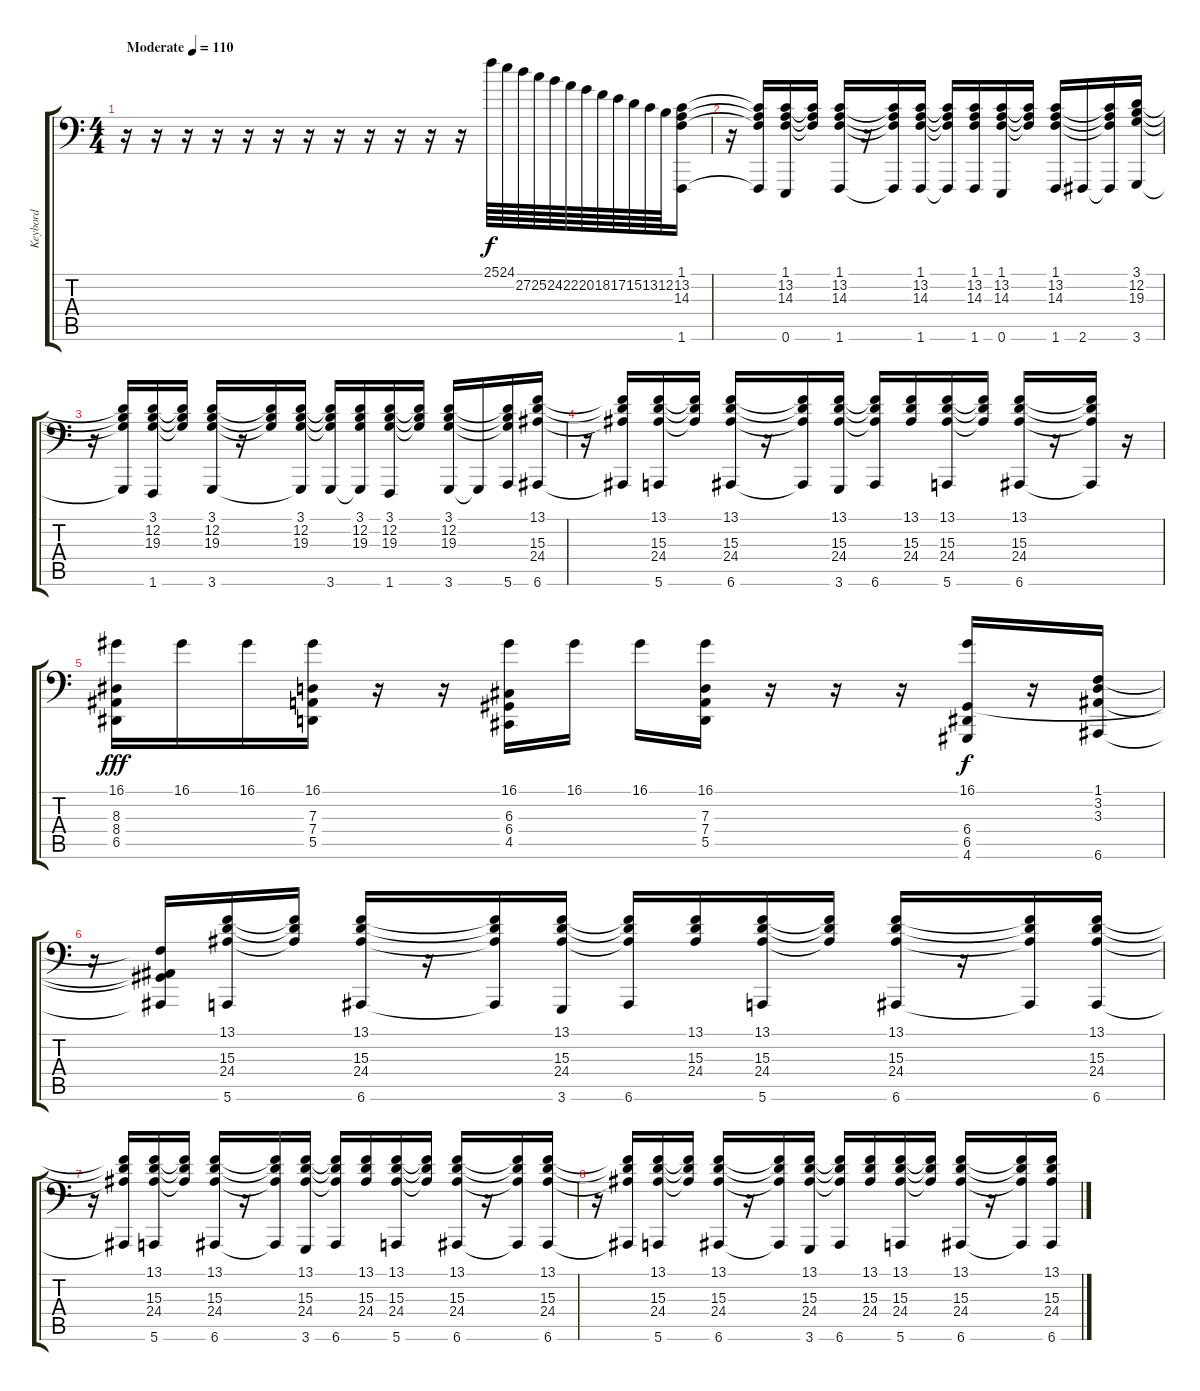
\track ("Keybord" "Keybord") {instrument electricgrandpiano}
\staff {score tabs}
\tuning (E3 B2 G2 D2 A1 E1) {hide}
\ts (4 4)
\tempo (110 "Moderate")
\clef f4
\ks c
r.16{dy f instrument electricgrandpiano} r.16 r.16 r.16 r.16 r.16 r.16 r.16 r.16 r.16 r.16 r.16 25.1.64 24.1.64 27.2.64 25.2.64 24.2.64 22.2.64 20.2.64 18.2.64 17.2.64 15.2.64 13.2.64 12.2.64 (1.1 13.2 14.3 1.6).16 |
r.16 (1.1{t} 13.2{t} 14.3{t} 1.6{t}).16 (1.1 13.2 14.3 0.6).16 (1.1{t} 13.2{t} 14.3{t}).16 (1.1 13.2 14.3 1.6).16 r.16 (1.1{t} 13.2{t} 14.3{t} 1.6{t}).16 (1.1 13.2 14.3 1.6).16 (1.1{t} 13.2{t} 14.3{t} 1.6{t}).16 (1.1 13.2 14.3 1.6).16 (1.1 13.2 14.3 0.6).16 (1.1{t} 13.2{t} 14.3{t}).16 (1.1 13.2 14.3 1.6).16 2.6.16 (1.1{t} 13.2{t} 14.3{t} 2.6{t}).16 (3.1 12.2 19.3 3.6).16 |
r.16 (3.1{t} 12.2{t} 19.3{t} 3.6{t}).16 (3.1 12.2 19.3 1.6).16 (3.1{t} 12.2{t} 19.3{t}).16 (3.1 12.2 19.3 3.6).16 r.16 (3.1{t} 12.2{t} 19.3{t}).16 (3.1 12.2 19.3 3.6{t}).16 (3.1{t} 12.2{t} 19.3{t} 3.6).16 (3.1 12.2 19.3 3.6{t}).16 (3.1 12.2 19.3 1.6).16 (3.1{t} 12.2{t} 19.3{t}).16 (3.1 12.2 19.3 3.6).16 3.6{t}.16 (3.1{t} 12.2{t} 19.3{t} 5.6).16 (13.1 15.3 24.4 6.6).16 |
r.16 (13.1{t} 15.3{t} 24.4{t} 6.6{t}).16 (13.1 15.3 24.4 5.6).16 (13.1{t} 15.3{t} 24.4{t}).16 (13.1 15.3 24.4 6.6).16 r.16 (13.1{t} 15.3{t} 24.4{t} 6.6{t}).16 (13.1 15.3 24.4 3.6).16 (13.1{t} 15.3{t} 24.4{t} 6.6).16 (13.1 15.3 24.4).16 (13.1 15.3 24.4 5.6).16 (13.1{t} 15.3{t} 24.4{t}).16 (13.1 15.3 24.4 6.6).16 r.16 (13.1{t} 15.3{t} 24.4{t} 6.6{t}).16 r.16 |
(16.1 8.3 8.4 6.5).16{dy fff} 16.1.16 16.1.16 (16.1 7.3 7.4 5.5).16 r.16 r.16 (16.1 6.3 6.4 4.5).16 16.1.16 16.1.16 (16.1 7.3 7.4 5.5).16 r.16 r.16 r.16 (16.1 6.4 6.5 4.6).16{dy f} r.16 (1.1 3.2 3.3 6.6).16 |
r.16 (1.1{t} 3.3{t} 6.4{t} 6.6{t}).16 (13.1 15.3 24.4 5.6).16 (13.1{t} 15.3{t} 24.4{t}).16 (13.1 15.3 24.4 6.6).16 r.16 (13.1{t} 15.3{t} 24.4{t} 6.6{t}).16 (13.1 15.3 24.4 3.6).16 (13.1{t} 15.3{t} 24.4{t} 6.6).16 (13.1 15.3 24.4).16 (13.1 15.3 24.4 5.6).16 (13.1{t} 15.3{t} 24.4{t}).16 (13.1 15.3 24.4 6.6).16 r.16 (13.1{t} 15.3{t} 24.4{t} 6.6{t}).16 (13.1 15.3 24.4 6.6).16 |
r.16 (13.1{t} 15.3{t} 24.4{t} 6.6{t}).16 (13.1 15.3 24.4 5.6).16 (13.1{t} 15.3{t} 24.4{t}).16 (13.1 15.3 24.4 6.6).16 r.16 (13.1{t} 15.3{t} 24.4{t} 6.6{t}).16 (13.1 15.3 24.4 3.6).16 (13.1{t} 15.3{t} 24.4{t} 6.6).16 (13.1 15.3 24.4).16 (13.1 15.3 24.4 5.6).16 (13.1{t} 15.3{t} 24.4{t}).16 (13.1 15.3 24.4 6.6).16 r.16 (13.1{t} 15.3{t} 24.4{t} 6.6{t}).16 (13.1 15.3 24.4 6.6).16 |
r.16 (13.1{t} 15.3{t} 24.4{t} 6.6{t}).16 (13.1 15.3 24.4 5.6).16 (13.1{t} 15.3{t} 24.4{t}).16 (13.1 15.3 24.4 6.6).16 r.16 (13.1{t} 15.3{t} 24.4{t} 6.6{t}).16 (13.1 15.3 24.4 3.6).16 (13.1{t} 15.3{t} 24.4{t} 6.6).16 (13.1 15.3 24.4).16 (13.1 15.3 24.4 5.6).16 (13.1{t} 15.3{t} 24.4{t}).16 (13.1 15.3 24.4 6.6).16 r.16 (13.1{t} 15.3{t} 24.4{t} 6.6{t}).16 (13.1 15.3 24.4 6.6).16
